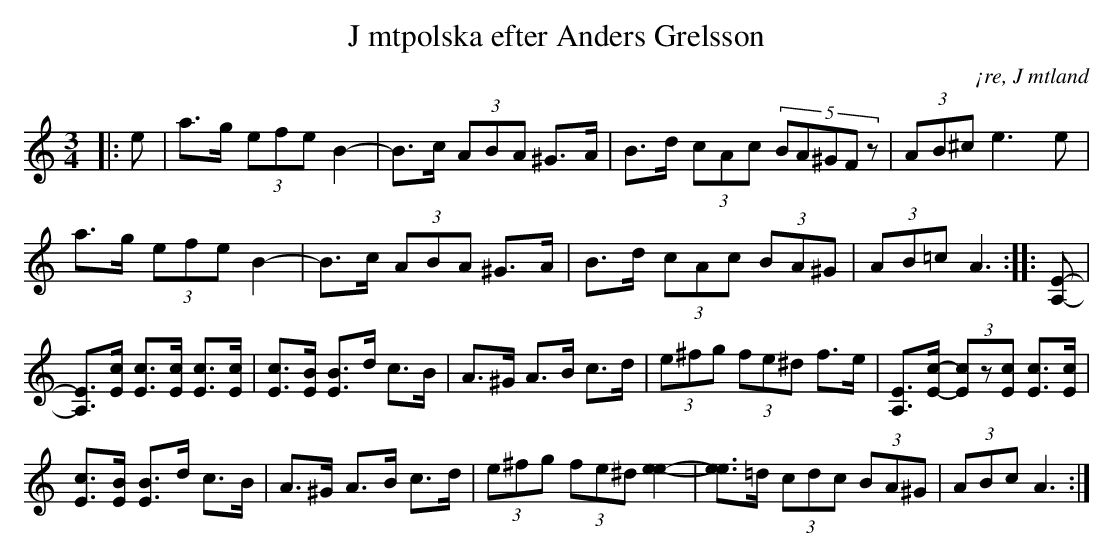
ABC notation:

X:1
T:J mtpolska efter Anders Grelsson
O:¡re, J mtland
M:3/4
L:1/8
K:Am
|: e | a>g (3efe B2- | B>c (3ABA ^G>A | B>d (3cAc (5:2BA^GFz | (3AB^c e3 e |
a>g (3efe B2- | B>c (3ABA ^G>A | B>d (3cAc (3BA^G | (3AB=c A3 :: [E-A,-] |
[EA,]>[cE] [cE]>[cE] [cE]>[cE] | [cE]>[BE] [BE]>d c>B | A>^G A>B c>d | (3e^fg (3fe^d f>e | [EA,]>[c-E-] (3[cE]z[cE] [cE]>[cE] |
[cE]>[BE] [BE]>d c>B | A>^G A>B c>d | (3e^fg (3fe^d [e2-e2-] | [ee]>=d (3cdc (3BA^G | (3ABc A3 :|]
